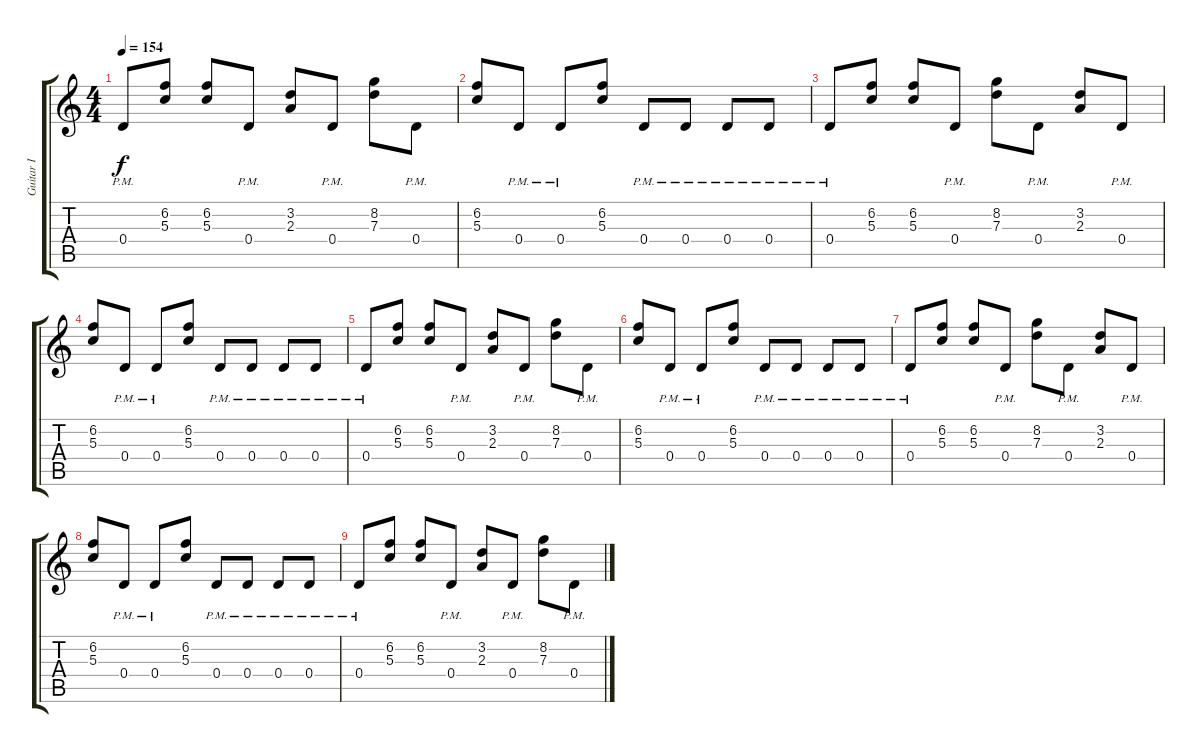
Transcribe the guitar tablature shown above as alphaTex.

\track ("Guitar I" "Guitar I") {instrument distortionguitar}
\staff {score tabs}
\tuning (E4 B3 G3 D3 A2 E2) {hide}
\ts (4 4)
\tempo 154
\clef g2
\ks c
0.4{pm}.8{dy f} (6.2 5.3).8 (6.2 5.3).8 0.4{pm}.8 (3.2 2.3).8 0.4{pm}.8 (8.2 7.3).8 0.4{pm}.8 |
(6.2 5.3).8{volume 6} 0.4{pm}.8 0.4{pm}.8 (6.2 5.3).8 0.4{pm}.8 0.4{pm}.8 0.4{pm}.8 0.4{pm}.8 |
0.4{pm}.8 (6.2 5.3).8 (6.2 5.3).8 0.4{pm}.8 (8.2 7.3).8 0.4{pm}.8 (3.2 2.3).8 0.4{pm}.8 |
(6.2 5.3).8 0.4{pm}.8 0.4{pm}.8 (6.2 5.3).8 0.4{pm}.8 0.4{pm}.8 0.4{pm}.8 0.4{pm}.8 |
0.4{pm}.8 (6.2 5.3).8 (6.2 5.3).8 0.4{pm}.8 (3.2 2.3).8 0.4{pm}.8 (8.2 7.3).8 0.4{pm}.8 |
(6.2 5.3).8{volume 1} 0.4{pm}.8 0.4{pm}.8 (6.2 5.3).8 0.4{pm}.8 0.4{pm}.8 0.4{pm}.8 0.4{pm}.8 |
0.4{pm}.8 (6.2 5.3).8 (6.2 5.3).8 0.4{pm}.8 (8.2 7.3).8 0.4{pm}.8 (3.2 2.3).8 0.4{pm}.8 |
(6.2 5.3).8 0.4{pm}.8 0.4{pm}.8 (6.2 5.3).8 0.4{pm}.8 0.4{pm}.8 0.4{pm}.8 0.4{pm}.8 |
0.4{pm}.8 (6.2 5.3).8 (6.2 5.3).8 0.4{pm}.8 (3.2 2.3).8 0.4{pm}.8 (8.2 7.3).8 0.4{pm}.8
